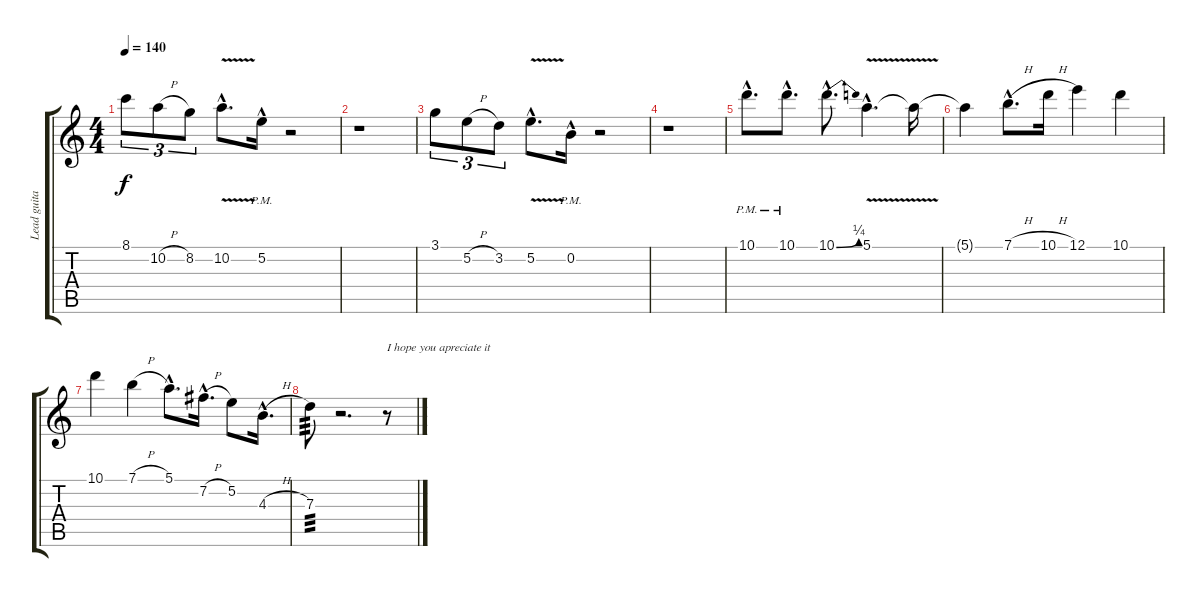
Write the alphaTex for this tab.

\track ("Lead guitar" "Lead guita") {instrument distortionguitar}
\staff {score tabs}
\tuning (E4 B3 G3 D3 A2 E2) {hide}
\ts (4 4)
\tempo 140
\clef g2
\ks c
8.1.8{tu (3 2) dy f} 10.2{h}.8{tu (3 2)} 8.2.8{tu (3 2)} 10.2{v hac}.8{d} 5.2{hac pm}.16 r.2 |
r.1 |
3.1.8{tu (3 2)} 5.2{h}.8{tu (3 2)} 3.2.8{tu (3 2)} 5.2{v hac}.8{d} 0.2{hac pm}.16 r.2 |
r.1 |
10.1{hac pm}.8{d} 10.1{hac pm}.8{d} 10.1{be (bend 0 0 60 1) hac}.8{d} 5.1{v hac}.4{d} 5.1{t}.16 |
5.1{t}.4 7.1{h hac}.8{d} 10.1{h}.16 12.1.4 10.1.4 |
10.1.4 7.1{h}.4 5.1{hac}.8{d} 7.2{h hac}.16{d} 5.2.8 4.3{h hac}.16{d} |
7.3.8{tp 3} r.2{d} r.8{txt "I hope you apreciate it"}
